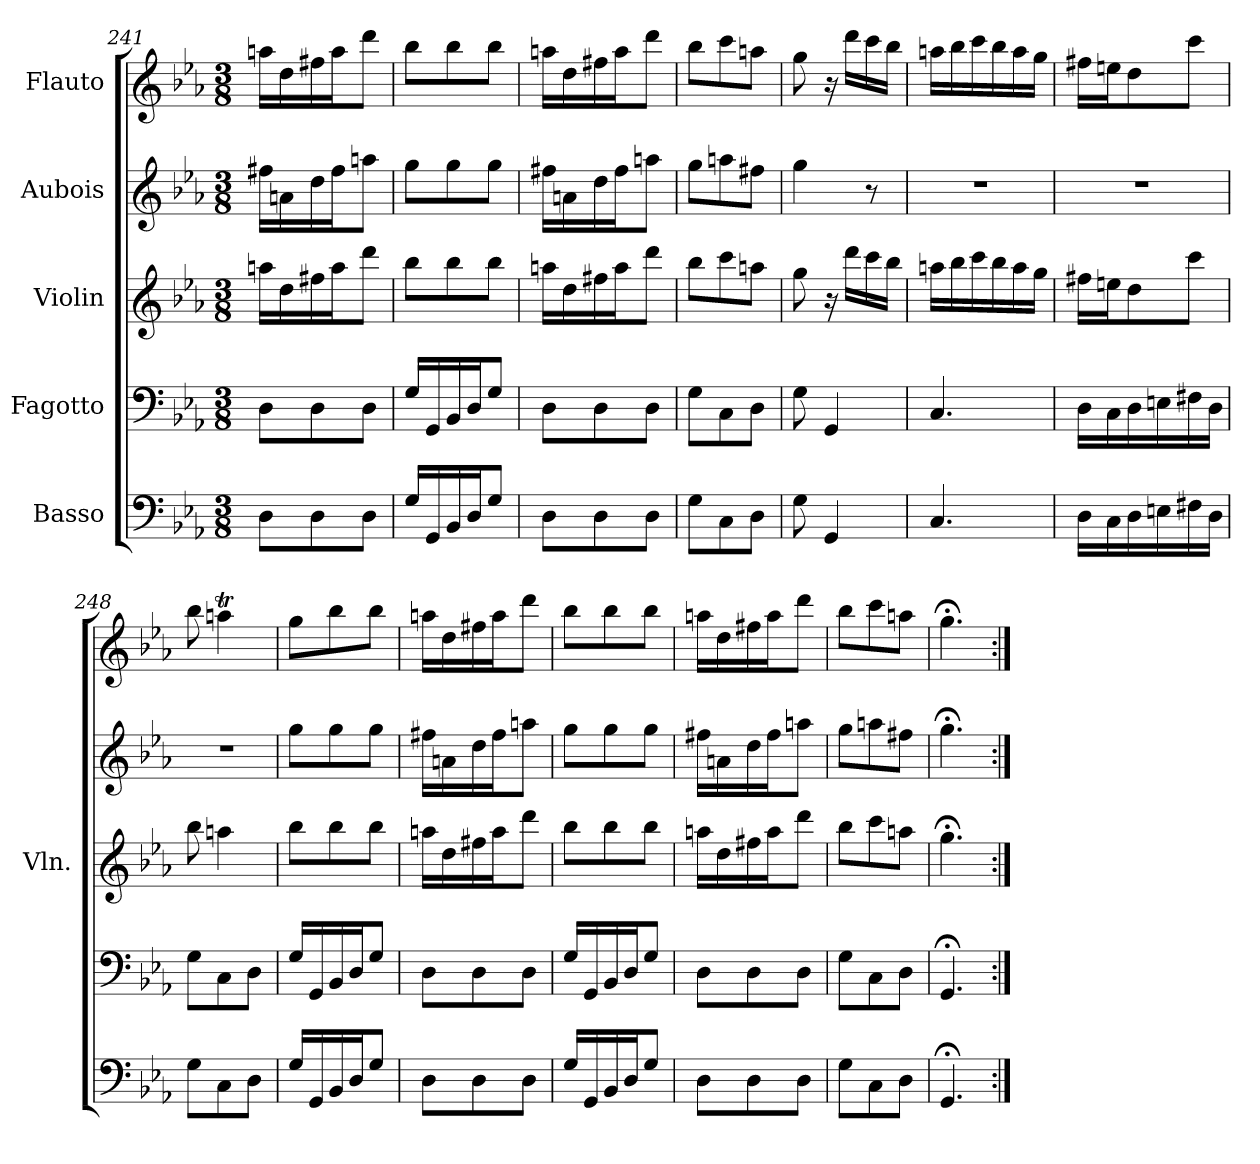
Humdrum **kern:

**kern	**kern	**kern	**kern	**kern
*part5	*part4	*part3	*part2	*part1
*staff5	*staff4	*staff3	*staff2	*staff1
*I"Basso	*I"Fagotto	*I"Violin	*I"Aubois	*I"Flauto
*	*	*I'Vln.	*	*
*clefF4	*clefF4	*clefG2	*clefG2	*clefG2
*k[b-e-a-]	*k[b-e-a-]	*k[b-e-a-]	*k[b-e-a-]	*k[b-e-a-]
*M3/8	*M3/8	*M3/8	*M3/8	*M3/8
=241	=241	=241	=241	=241
8D\L	8D\L	16aan\LL	16ff#X\LL	16aan\LL
.	.	16dd\	16an\	16dd\
8D\	8D\	16ff#X\	16dd\	16ff#X\
.	.	16aa\J	16ff#\J	16aa\J
8D\J	8D\J	8ddd\J	8aan\J	8ddd\J
=242	=242	=242	=242	=242
16G/LL	16G/LL	8bb-\L	8gg\L	8bb-\L
16GG/	16GG/	.	.	.
16BB-/	16BB-/	8bb-\	8gg\	8bb-\
16D/J	16D/J	.	.	.
8G/J	8G/J	8bb-\J	8gg\J	8bb-\J
=243	=243	=243	=243	=243
8D\L	8D\L	16aan\LL	16ff#X\LL	16aan\LL
.	.	16dd\	16an\	16dd\
8D\	8D\	16ff#X\	16dd\	16ff#X\
.	.	16aa\J	16ff#\J	16aa\J
8D\J	8D\J	8ddd\J	8aan\J	8ddd\J
=244	=244	=244	=244	=244
8G\L	8G\L	8bb-\L	8gg\L	8bb-\L
8C\	8C\	8ccc\	8aan\	8ccc\
8D\J	8D\J	8aan\J	8ff#X\J	8aan\J
=245	=245	=245	=245	=245
8G\	8G\	8gg\	4gg\	8gg\
4GG/	4GG/	16r	.	16r
.	.	16ddd\LL	.	16ddd\LL
.	.	16ccc\	8r	16ccc\
.	.	16bb-\JJ	.	16bb-\JJ
=246	=246	=246	=246	=246
4.C/	4.C/	16aan\LL	4.r	16aan\LL
.	.	16bb-\	.	16bb-\
.	.	16ccc\	.	16ccc\
.	.	16bb-\	.	16bb-\
.	.	16aa\	.	16aa\
.	.	16gg\JJ	.	16gg\JJ
!!LO:LB:g=z
=247	=247	=247	=247	=247
16D\LL	16D\LL	16ff#X\LL	4.r	16ff#X\LL
16C\	16C\	16een\J	.	16een\J
16D\	16D\	8dd\	.	8dd\
16En\	16En\	.	.	.
16F#X\	16F#X\	8ccc\J	.	8ccc\J
16D\JJ	16D\JJ	.	.	.
=248	=248	=248	=248	=248
8G\L	8G\L	8bb-\	4.r	8bb-\
8C\	8C\	4aan\	.	4aant\
8D\J	8D\J	.	.	.
=249	=249	=249	=249	=249
16G/LL	16G/LL	8bb-\L	8gg\L	8gg\L
16GG/	16GG/	.	.	.
16BB-/	16BB-/	8bb-\	8gg\	8bb-\
16D/J	16D/J	.	.	.
8G/J	8G/J	8bb-\J	8gg\J	8bb-\J
=250	=250	=250	=250	=250
8D\L	8D\L	16aan\LL	16ff#X\LL	16aan\LL
.	.	16dd\	16an\	16dd\
8D\	8D\	16ff#X\	16dd\	16ff#X\
.	.	16aa\J	16ff#\J	16aa\J
8D\J	8D\J	8ddd\J	8aan\J	8ddd\J
=251	=251	=251	=251	=251
16G/LL	16G/LL	8bb-\L	8gg\L	8bb-\L
16GG/	16GG/	.	.	.
16BB-/	16BB-/	8bb-\	8gg\	8bb-\
16D/J	16D/J	.	.	.
8G/J	8G/J	8bb-\J	8gg\J	8bb-\J
=252	=252	=252	=252	=252
8D\L	8D\L	16aan\LL	16ff#X\LL	16aan\LL
.	.	16dd\	16an\	16dd\
8D\	8D\	16ff#X\	16dd\	16ff#X\
.	.	16aa\J	16ff#\J	16aa\J
8D\J	8D\J	8ddd\J	8aan\J	8ddd\J
=253	=253	=253	=253	=253
8G\L	8G\L	8bb-\L	8gg\L	8bb-\L
8C\	8C\	8ccc\	8aan\	8ccc\
8D\J	8D\J	8aan\J	8ff#X\J	8aan\J
=254	=254	=254	=254	=254
4.GG;</	4.GG;</	4.gg;<\	4.gg;<\	4.gg;<\
=:|!	=:|!	=:|!	=:|!	=:|!
*-	*-	*-	*-	*-
